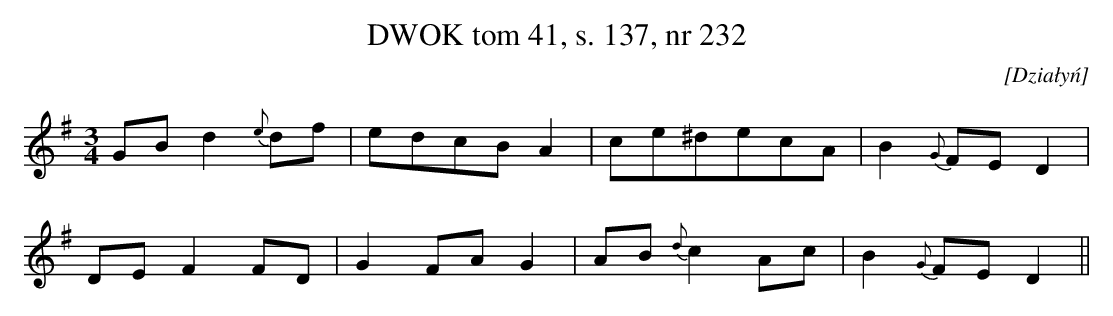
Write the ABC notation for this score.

X:1
T:DWOK tom 41, s. 137, nr 232
O:[Działyń]
L:1/16
M:3/4
K:G
G2B2 d4 {e }d2f2|e2d2c2B2 A4|c2e2^d2e2c2A2|B4 {G }F2E2 D4|
D2E2 F4 F2D2|G4 F2A2 G4|A2B2 {d }c4 A2c2|B4 {G }F2E2 D4||
